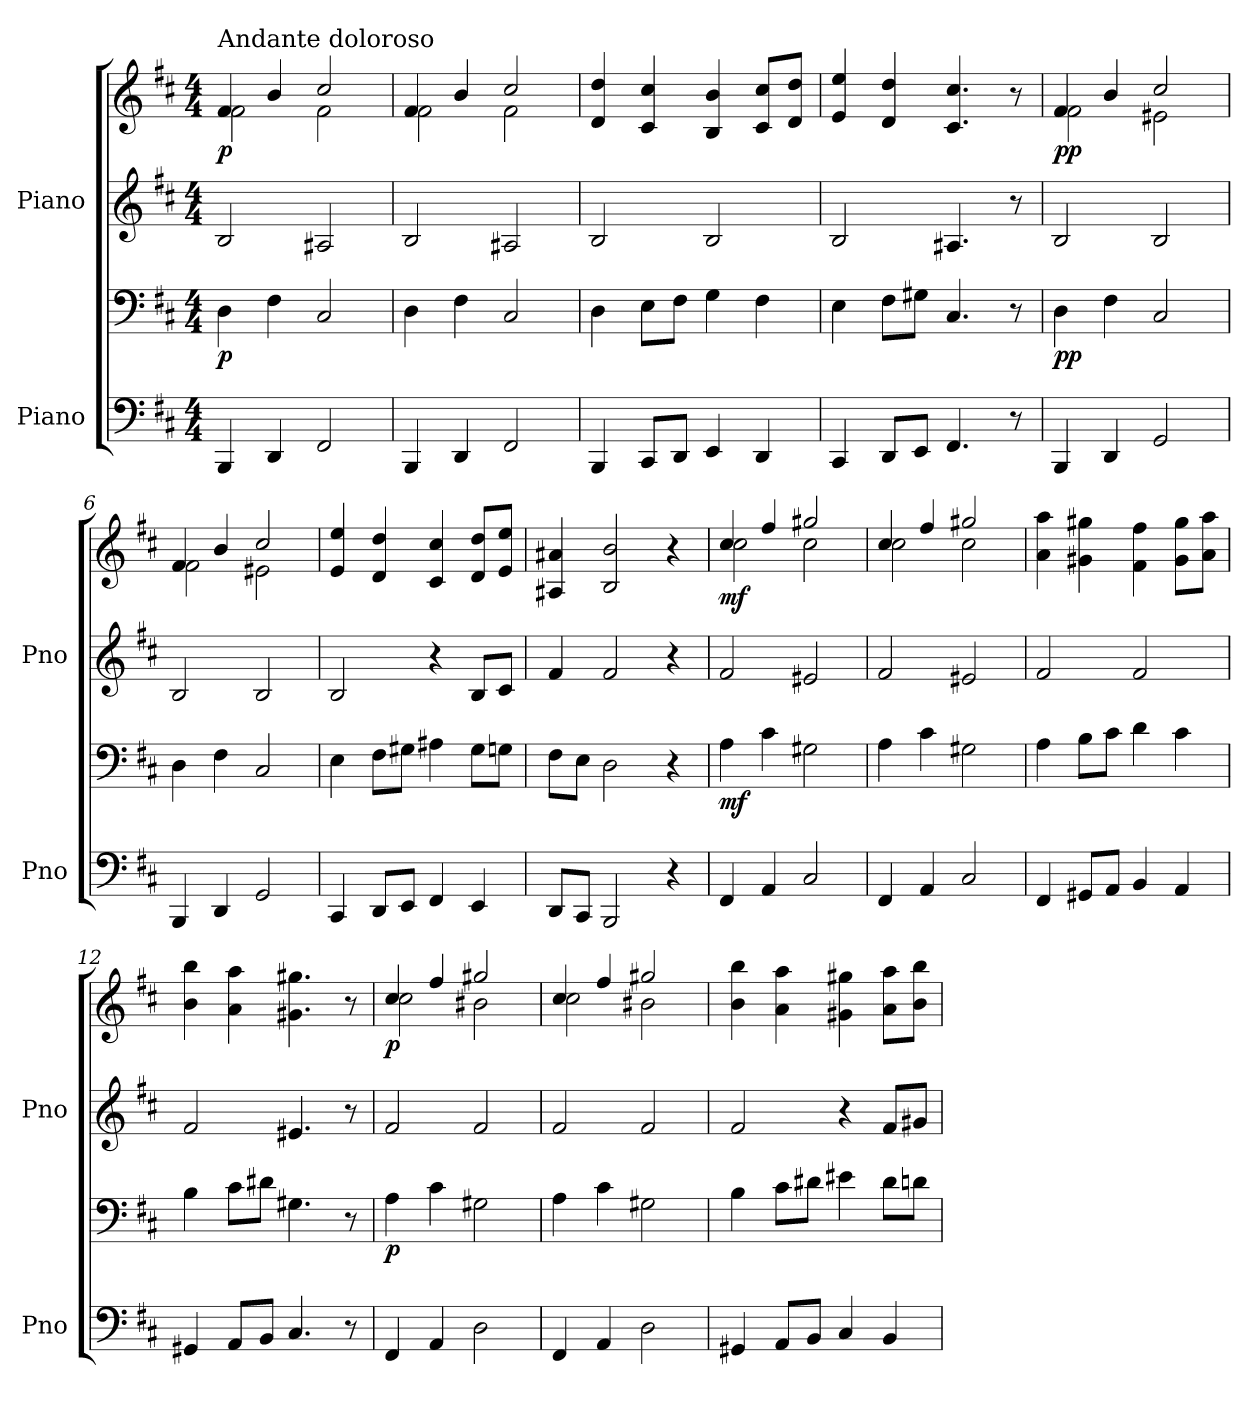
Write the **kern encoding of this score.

**kern	**kern	**dynam	**kern	**kern	**dynam
*part2	*part2	*part2	*part1	*part1	*part1
*staff4	*staff3	*staff3/4	*staff2	*staff1	*staff1/2
*I"Piano	*	*	*I"Piano	*	*
*I'Pno	*	*	*I'Pno	*	*
*clefF4	*clefF4	*	*	*clefG2	*
*k[f#c#]	*k[f#c#]	*	*k[f#c#]	*k[f#c#]	*
*D:	*D:	*	*D:	*D:	*
*M4/4	*M4/4	*	*M4/4	*M4/4	*
=1	=1	=1	=1	=1	=1
*	*	*	*	*^	*
!	!	!	!	!LO:TX:a:t=Andante doloroso	!	!
!	!	!LO:DY:b	!	!	!	!LO:DY:b
4BBB/	4D\	p	2B/	4f#/	2f#\	p
4DD/	4F#\	.	.	4b/	.	.
2FF#/	2C#/	.	2A#X/	2cc#/	2f#\	.
=2	=2	=2	=2	=2	=2	=2
4BBB/	4D\	.	2B/	4f#/	2f#\	.
4DD/	4F#\	.	.	4b/	.	.
2FF#/	2C#/	.	2A#X/	2cc#/	2f#\	.
*	*	*	*	*v	*v	*
=3	=3	=3	=3	=3	=3
4BBB/	4D\	.	2B/	4d/ 4dd/	.
8CC#/L	8E\L	.	.	4c#/ 4cc#/	.
8DD/J	8F#\J	.	.	.	.
4EE/	4G\	.	2B/	4B/ 4b/	.
4DD/	4F#\	.	.	8c#/ 8cc#/L	.
.	.	.	.	8d/ 8dd/J	.
=4	=4	=4	=4	=4	=4
4CC#/	4E\	.	2B/	4e/ 4ee/	.
8DD/L	8F#\L	.	.	4d/ 4dd/	.
8EE/J	8G#X\J	.	.	.	.
4.FF#/	4.C#/	.	4.A#X/	4.c#/ 4.cc#/	.
8r	8r	.	8r	8r	.
=5	=5	=5	=5	=5	=5
*	*	*	*	*^	*
!	!	!LO:DY:b	!	!	!	!LO:DY:b
4BBB/	4D\	pp	2B/	4f#/	2f#\	pp
4DD/	4F#\	.	.	4b/	.	.
2GG/	2C#/	.	2B/	2cc#/	2e#X\	.
=6	=6	=6	=6	=6	=6	=6
4BBB/	4D\	.	2B/	4f#/	2f#\	.
4DD/	4F#\	.	.	4b/	.	.
2GG/	2C#/	.	2B/	2cc#/	2e#X\	.
*	*	*	*	*v	*v	*
=7	=7	=7	=7	=7	=7
4CC#/	4E\	.	2B/	4e/ 4ee/	.
8DD/L	8F#\L	.	.	4d/ 4dd/	.
8EE/J	8G#X\J	.	.	.	.
4FF#/	4A#X\	.	4r	4c#/ 4cc#/	.
4EE/	8G#\L	.	8B/L	8d/ 8dd/L	.
.	8Gn\J	.	8c#/J	8e/ 8ee/J	.
=8	=8	=8	=8	=8	=8
8DD/L	8F#\L	.	4f#/	4A#X/ 4a#X/	.
8CC#/J	8E\J	.	.	.	.
2BBB/	2D\	.	2f#/	2B/ 2b/	.
4r	4r	.	4r	4r	.
=9	=9	=9	=9	=9	=9
*	*	*	*	*^	*
!	!	!LO:DY:b	!	!	!	!LO:DY:b
4FF#/	4A\	mf	2f#/	4cc#/	2cc#\	mf
4AA/	4c#\	.	.	4ff#/	.	.
2C#/	2G#X\	.	2e#X/	2gg#X/	2cc#\	.
=10	=10	=10	=10	=10	=10	=10
4FF#/	4A\	.	2f#/	4cc#/	2cc#\	.
4AA/	4c#\	.	.	4ff#/	.	.
2C#/	2G#X\	.	2e#X/	2gg#X/	2cc#\	.
*	*	*	*	*v	*v	*
=11	=11	=11	=11	=11	=11
4FF#/	4A\	.	2f#/	4a\ 4aa\	.
8GG#X/L	8B\L	.	.	4g#X\ 4gg#X\	.
8AA/J	8c#\J	.	.	.	.
4BB/	4d\	.	2f#/	4f#\ 4ff#\	.
4AA/	4c#\	.	.	8g#\ 8gg#\L	.
.	.	.	.	8a\ 8aa\J	.
=12	=12	=12	=12	=12	=12
4GG#X/	4B\	.	2f#/	4b\ 4bb\	.
8AA/L	8c#\L	.	.	4a\ 4aa\	.
8BB/J	8d#X\J	.	.	.	.
4.C#/	4.G#X\	.	4.e#X/	4.g#X\ 4.gg#X\	.
8r	8r	.	8r	8r	.
!!LO:LB:g=z
=13	=13	=13	=13	=13	=13
*	*	*	*	*^	*
!	!	!LO:DY:b	!	!	!	!LO:DY:b
4FF#/	4A\	p	2f#/	4cc#/	2cc#\	p
4AA/	4c#\	.	.	4ff#/	.	.
2D\	2G#X\	.	2f#/	2gg#X/	2b#X\	.
=14	=14	=14	=14	=14	=14	=14
4FF#/	4A\	.	2f#/	4cc#/	2cc#\	.
4AA/	4c#\	.	.	4ff#/	.	.
2D\	2G#X\	.	2f#/	2gg#X/	2b#X\	.
*	*	*	*	*v	*v	*
=15	=15	=15	=15	=15	=15
4GG#X/	4B\	.	2f#/	4b\ 4bb\	.
8AA/L	8c#\L	.	.	4a\ 4aa\	.
8BB/J	8d#X\J	.	.	.	.
4C#/	4e#X\	.	4r	4g#X\ 4gg#X\	.
4BB/	8d#\L	.	8f#/L	8a\ 8aa\L	.
.	8dn\J	.	8g#X/J	8b\ 8bb\J	.
=	=	=	=	=	=
*-	*-	*-	*-	*-	*-
